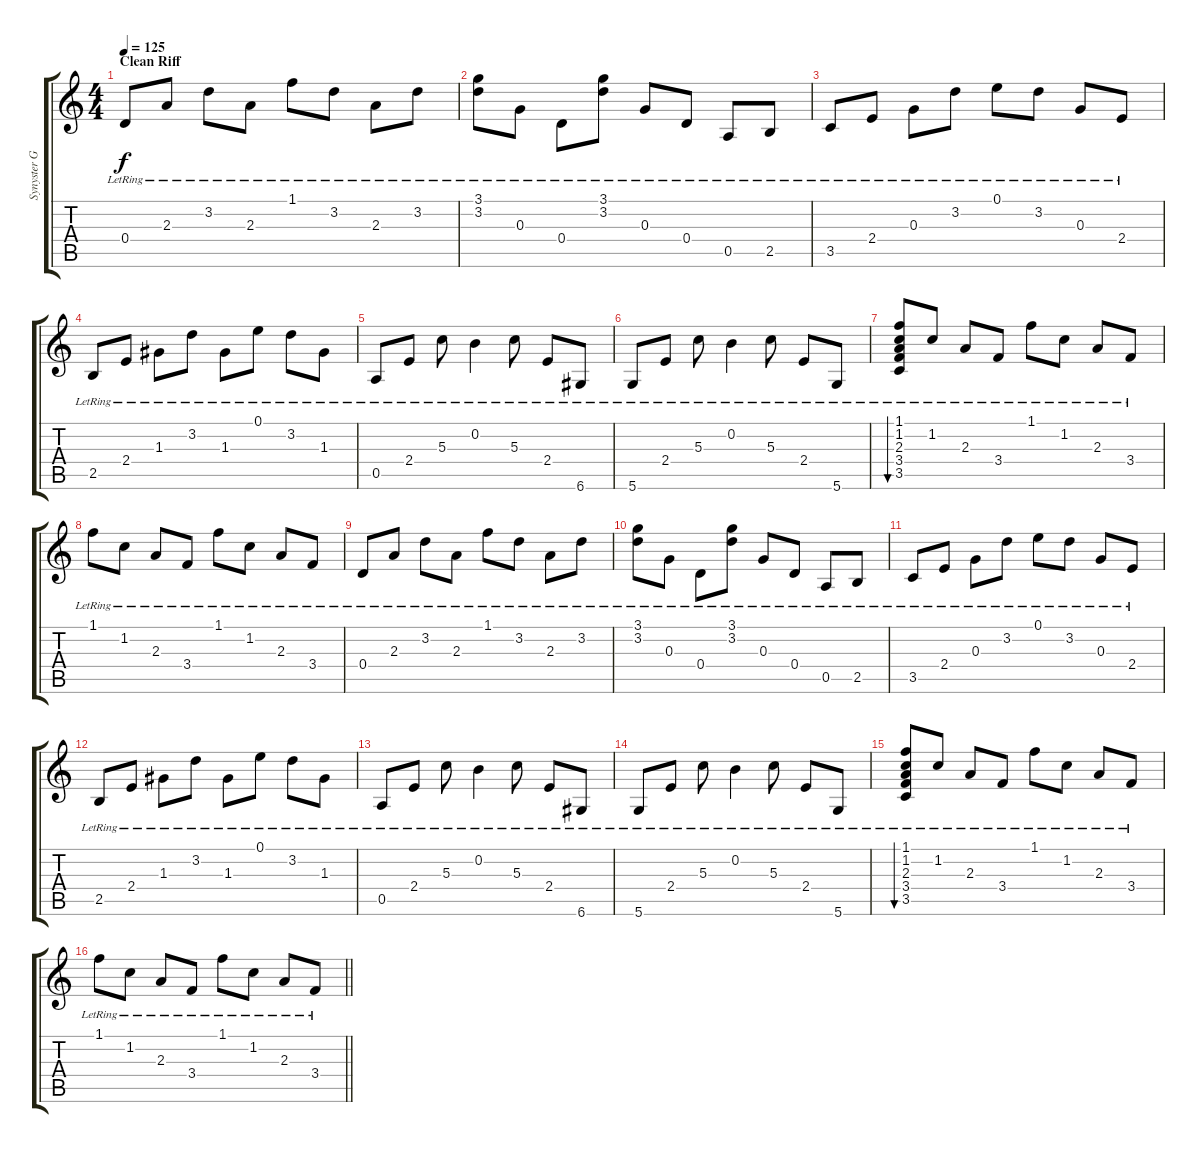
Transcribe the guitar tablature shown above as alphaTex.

\track ("Synyster Gates" "Synyster G") {instrument distortionguitar}
\staff {score tabs}
\tuning (E4 B3 G3 D3 A2 D2) {hide}
\ts (4 4)
\section ("" "Clean Riff")
\tempo 125
\clef g2
\ks c
0.4{lr}.8{dy f instrument electricguitarjazz} 2.3{lr}.8 3.2{lr}.8 2.3{lr}.8 1.1{lr}.8 3.2{lr}.8 2.3{lr}.8 3.2{lr}.8 |
(3.1{lr} 3.2{lr}).8 0.3{lr}.8 0.4{lr}.8 (3.1{lr} 3.2{lr}).8 0.3{lr}.8 0.4{lr}.8 0.5{lr}.8 2.5{lr}.8 |
3.5{lr}.8 2.4{lr}.8 0.3{lr}.8 3.2{lr}.8 0.1{lr}.8 3.2{lr}.8 0.3{lr}.8 2.4{lr}.8 |
2.5{lr}.8 2.4{lr}.8 1.3{lr}.8 3.2{lr}.8 1.3{lr}.8 0.1{lr}.8 3.2{lr}.8 1.3{lr}.8 |
0.5{lr}.8 2.4{lr}.8 5.3{lr}.8 0.2{lr}.4 5.3{lr}.8 2.4{lr}.8 6.6{lr}.8 |
5.6{lr}.8 2.4{lr}.8 5.3{lr}.8 0.2{lr}.4 5.3{lr}.8 2.4{lr}.8 5.6{lr}.8 |
(1.1{lr} 1.2{lr} 2.3{lr} 3.4{lr} 3.5{lr}).8{bu 240} 1.2{lr}.8 2.3{lr}.8 3.4{lr}.8 1.1{lr}.8 1.2{lr}.8 2.3{lr}.8 3.4{lr}.8 |
1.1{lr}.8 1.2{lr}.8 2.3{lr}.8 3.4{lr}.8 1.1{lr}.8 1.2{lr}.8 2.3{lr}.8 3.4{lr}.8 |
0.4{lr}.8{instrument electricguitarjazz} 2.3{lr}.8 3.2{lr}.8 2.3{lr}.8 1.1{lr}.8 3.2{lr}.8 2.3{lr}.8 3.2{lr}.8 |
(3.1{lr} 3.2{lr}).8 0.3{lr}.8 0.4{lr}.8 (3.1{lr} 3.2{lr}).8 0.3{lr}.8 0.4{lr}.8 0.5{lr}.8 2.5{lr}.8 |
3.5{lr}.8 2.4{lr}.8 0.3{lr}.8 3.2{lr}.8 0.1{lr}.8 3.2{lr}.8 0.3{lr}.8 2.4{lr}.8 |
2.5{lr}.8 2.4{lr}.8 1.3{lr}.8 3.2{lr}.8 1.3{lr}.8 0.1{lr}.8 3.2{lr}.8 1.3{lr}.8 |
0.5{lr}.8 2.4{lr}.8 5.3{lr}.8 0.2{lr}.4 5.3{lr}.8 2.4{lr}.8 6.6{lr}.8 |
5.6{lr}.8 2.4{lr}.8 5.3{lr}.8 0.2{lr}.4 5.3{lr}.8 2.4{lr}.8 5.6{lr}.8 |
(1.1{lr} 1.2{lr} 2.3{lr} 3.4{lr} 3.5{lr}).8{bu 240} 1.2{lr}.8 2.3{lr}.8 3.4{lr}.8 1.1{lr}.8 1.2{lr}.8 2.3{lr}.8 3.4{lr}.8 |
\barLineRight lightlight
1.1{lr}.8 1.2{lr}.8 2.3{lr}.8 3.4{lr}.8 1.1{lr}.8 1.2{lr}.8 2.3{lr}.8 3.4{lr}.8
